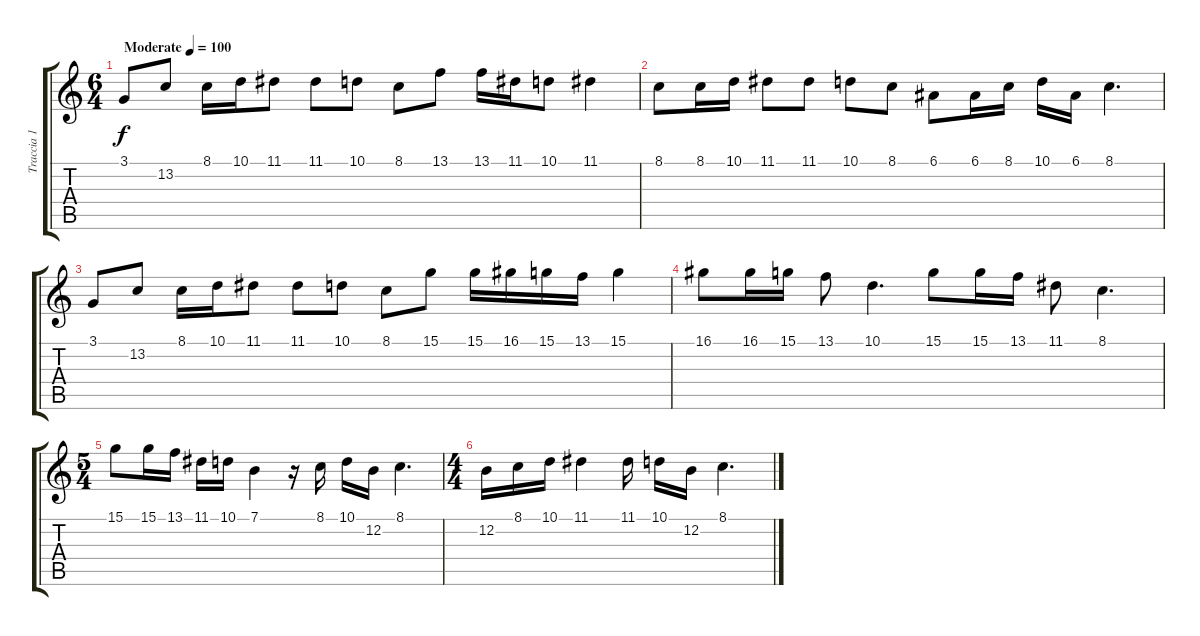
\track ("Traccia 1" "Traccia 1") {instrument stringensemble1}
\staff {score tabs}
\tuning (E4 B3 G3 D3 A2 E2) {hide}
\ts (6 4)
\tempo (100 "Moderate")
\clef g2
\ks c
3.1.8{dy f instrument stringensemble1} 13.2.8 8.1.16 10.1.16 11.1.8 11.1.8 10.1.8 8.1.8 13.1.8 13.1.16 11.1.16 10.1.8 11.1.4 |
8.1.8 8.1.16 10.1.16 11.1.8 11.1.8 10.1.8 8.1.8 6.1.8 6.1.16 8.1.16 10.1.16 6.1.16 8.1.4{d} |
3.1.8 13.2.8 8.1.16 10.1.16 11.1.8 11.1.8 10.1.8 8.1.8 15.1.8 15.1.16 16.1.16 15.1.16 13.1.16 15.1.4 |
16.1.8 16.1.16 15.1.16 13.1.8 10.1.4{d} 15.1.8 15.1.16 13.1.16 11.1.8 8.1.4{d} |
\ts (5 4)
15.1.8 15.1.16 13.1.16 11.1.16 10.1.16 7.1.4 r.16 8.1.16 10.1.16 12.2.16 8.1.4{d} |
\ts (4 4)
12.2.16 8.1.16 10.1.16 11.1.4 11.1.16 10.1.16 12.2.16 8.1.4{d}
